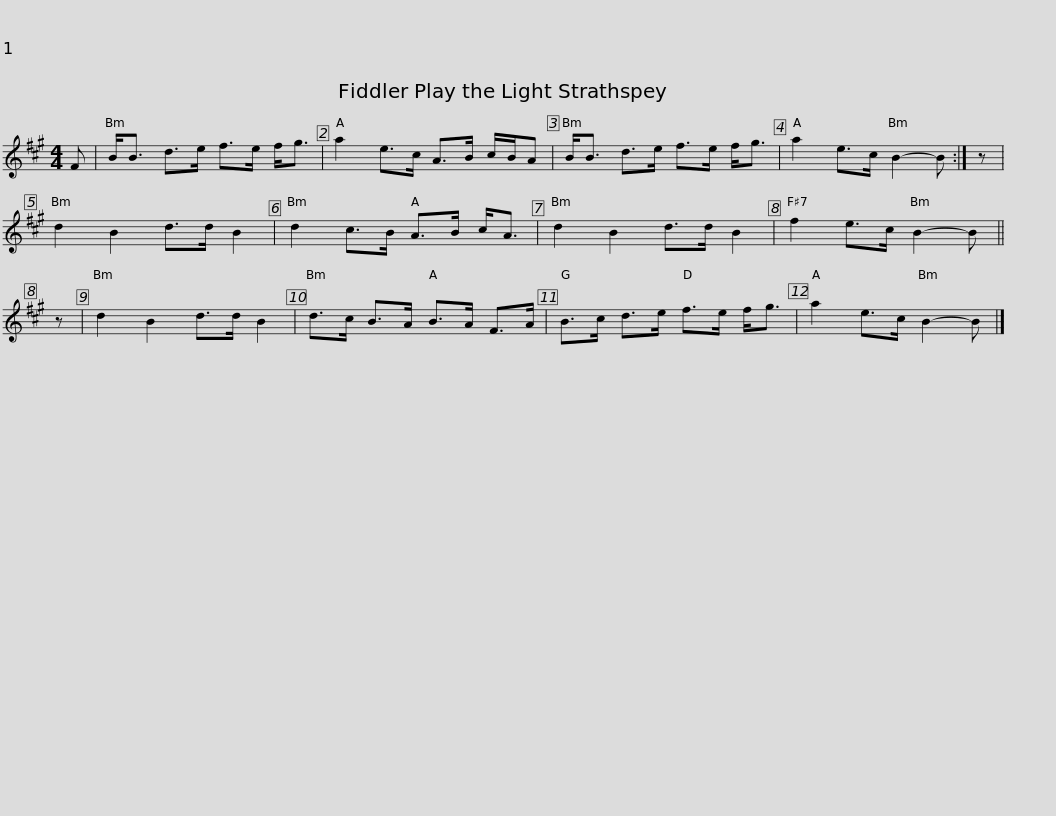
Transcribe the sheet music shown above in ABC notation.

X:1
L:1/8
M:4/4
I:linebreak $
K:A
V:1 treble
V:1
 F | B<B d>e f>e f<g | a2 e>c A>B c/B/A | B<B d>e f>e f<g | a2 e>c B2- B :| %5
 z |$ d2 B2 d>d B2 | d2 c>B A>B c<A | d2 B2 d>d B2 | f2 e>c B2- B || %10
 z | d2 B2 d>d B2 | d>c B>A B>A F>A |$ B>c d>e f>e f<g | a2 e>c B2- B |] %15
